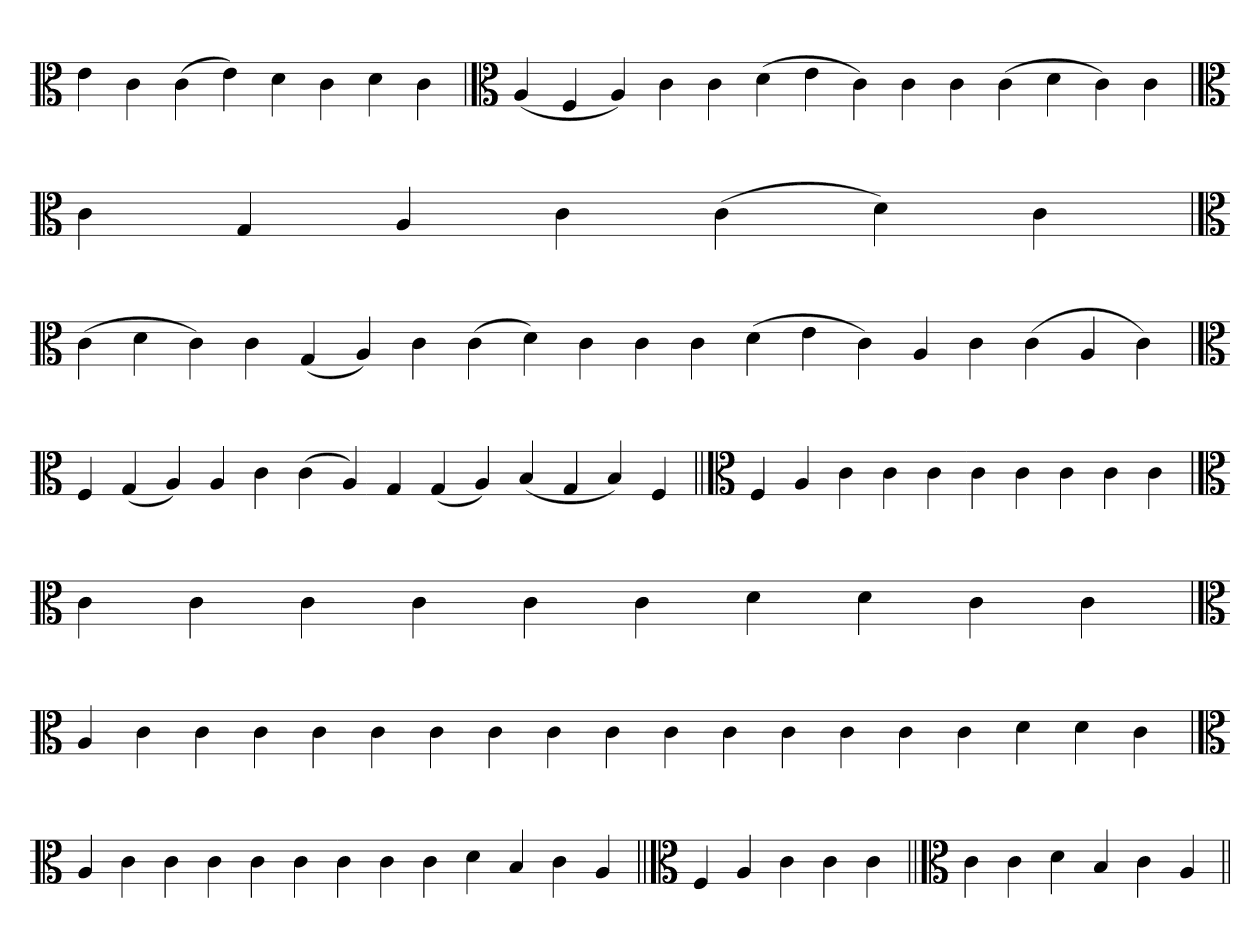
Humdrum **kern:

**kern
*part1
*staff1
*clefC3
=
4e
4c
(4c
4e)
4d
4c
4d
4c
='
*clefC3
(4A
4F
4A)
4c
4c
(4d
4e
4c)
4c
4c
(4c
4d
4c)
4c
=
*clefC3
4c
4G
4A
4c
(4c
4d)
4c
=`
*clefC3
(4c
4d
4c)
4c
(4G
4A)
4c
(4c
4d)
4c
4c
4c
(4d
4e
4c)
4A
4c
(4c
4A
4c)
='
*clefC3
4F
(4G
4A)
4A
4c
(4c
4A)
4G
(4G
4A)
(4B
4G
4B)
4F
=||
*clefC3
4F
4A
4c
4c
4c
4c
4c
4c
4c
4c
=`
*clefC3
4c
4c
4c
4c
4c
4c
4d
4d
4c
4c
=
*clefC3
4A
4c
4c
4c
4c
4c
4c
4c
4c
4c
4c
4c
4c
4c
4c
4c
4d
4d
4c
='
*clefC3
4A
4c
4c
4c
4c
4c
4c
4c
4c
4d
4B
4c
4A
=||
*clefC3
4F
4A
4c
4c
4c
=||
*clefC3
4c
4c
4d
4B
4c
4A
=||
*-
